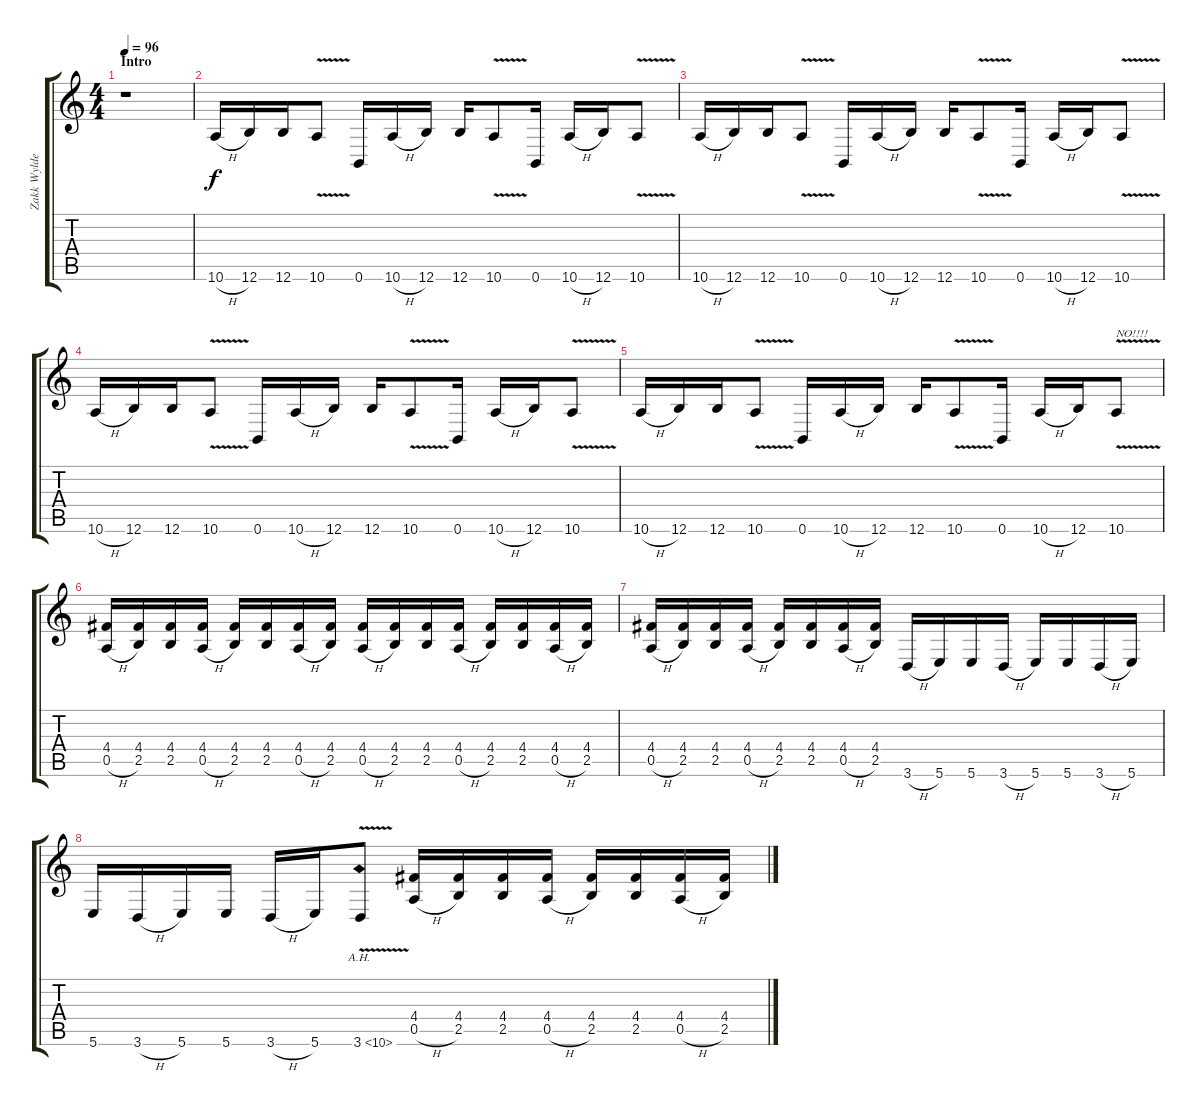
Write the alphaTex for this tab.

\track ("Zakk Wylde (Lead Guitar)" "Zakk Wylde") {instrument distortionguitar}
\staff {score tabs}
\tuning (E4 B3 G3 D3 A2 B1) {hide}
\ts (4 4)
\section ("" "Intro")
\tempo 96
\clef g2
\ks c
r.1{dy f instrument distortionguitar} |
10.6{h}.16 12.6.16 12.6.16 10.6{v}.8 0.6.16 10.6{h}.16 12.6.16 12.6.16 10.6{v}.8 0.6.16 10.6{h}.16 12.6.16 10.6{v}.8 |
10.6{h}.16 12.6.16 12.6.16 10.6{v}.8 0.6.16 10.6{h}.16 12.6.16 12.6.16 10.6{v}.8 0.6.16 10.6{h}.16 12.6.16 10.6{v}.8 |
10.6{h}.16 12.6.16 12.6.16 10.6{v}.8 0.6.16 10.6{h}.16 12.6.16 12.6.16 10.6{v}.8 0.6.16 10.6{h}.16 12.6.16 10.6{v}.8 |
10.6{h}.16 12.6.16 12.6.16 10.6{v}.8 0.6.16 10.6{h}.16 12.6.16 12.6.16 10.6{v}.8 0.6.16 10.6{h}.16 12.6.16 10.6{v}.8{txt "NO!!!!"} |
(4.4 0.5{h}).16 (4.4 2.5).16 (4.4 2.5).16 (4.4 0.5{h}).16 (4.4 2.5).16 (4.4 2.5).16 (4.4 0.5{h}).16 (4.4 2.5).16 (4.4 0.5{h}).16 (4.4 2.5).16 (4.4 2.5).16 (4.4 0.5{h}).16 (4.4 2.5).16 (4.4 2.5).16 (4.4 0.5{h}).16 (4.4 2.5).16 |
(4.4 0.5{h}).16 (4.4 2.5).16 (4.4 2.5).16 (4.4 0.5{h}).16 (4.4 2.5).16 (4.4 2.5).16 (4.4 0.5{h}).16 (4.4 2.5).16 3.6{h}.16 5.6.16 5.6.16 3.6{h}.16 5.6.16 5.6.16 3.6{h}.16 5.6.16 |
5.6.16 3.6{h}.16 5.6.16 5.6.16 3.6{h}.16 5.6.16 3.6{ah 7 v}.8 (4.4 0.5{h}).16 (4.4 2.5).16 (4.4 2.5).16 (4.4 0.5{h}).16 (4.4 2.5).16 (4.4 2.5).16 (4.4 0.5{h}).16 (4.4 2.5).16
